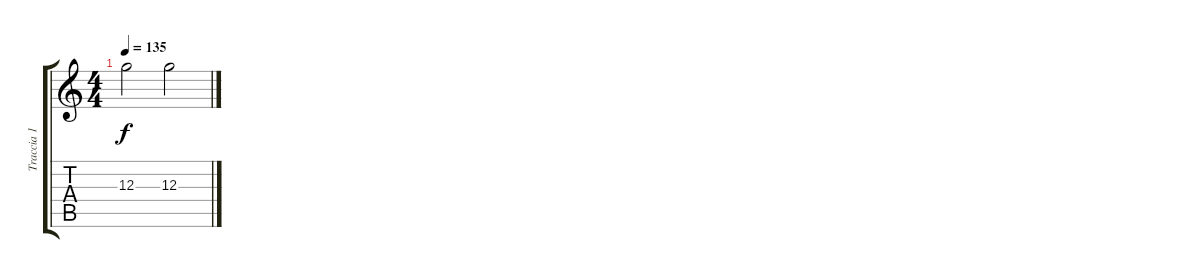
\track ("Traccia 1" "Traccia 1") {instrument distortionguitar}
\staff {score tabs}
\tuning (E4 B3 G3 D3 A2 E2) {hide}
\ts (4 4)
\tempo 135
\clef g2
\ks c
12.3.2{dy f} 12.3.2
